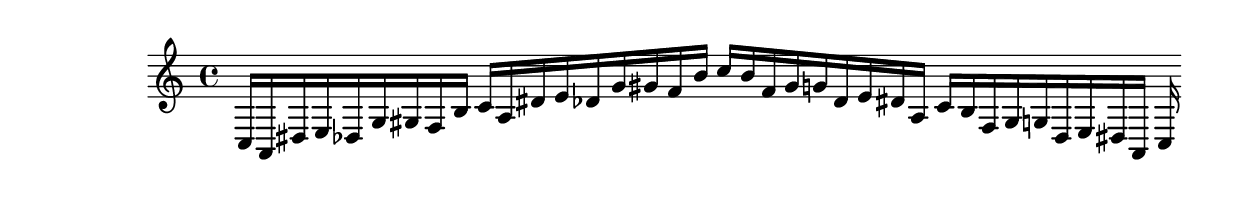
% z vector: tensor([[-1.2686, -0.5995, -0.4805,  1.0747,  0.6904,  2.9234, -1.9249, -0.2675,-0.1023, -1.3856, -1.6248,  0.4251, -2.3494,  2.0888,  1.9889,  1.4060]])
    \new PianoStaff <<
    \cadenzaOn
    \new Staff = "right" {
    \clef treble
        c16 [ a, dis e des g gis f b ]
    c' [ a dis' e' des' g' gis' f' b' ]
    c'' [ b' f' gis' g' des' e' dis' a ]
    c' [ b f gis g des e dis a, ]
    c
    }
    >>
    